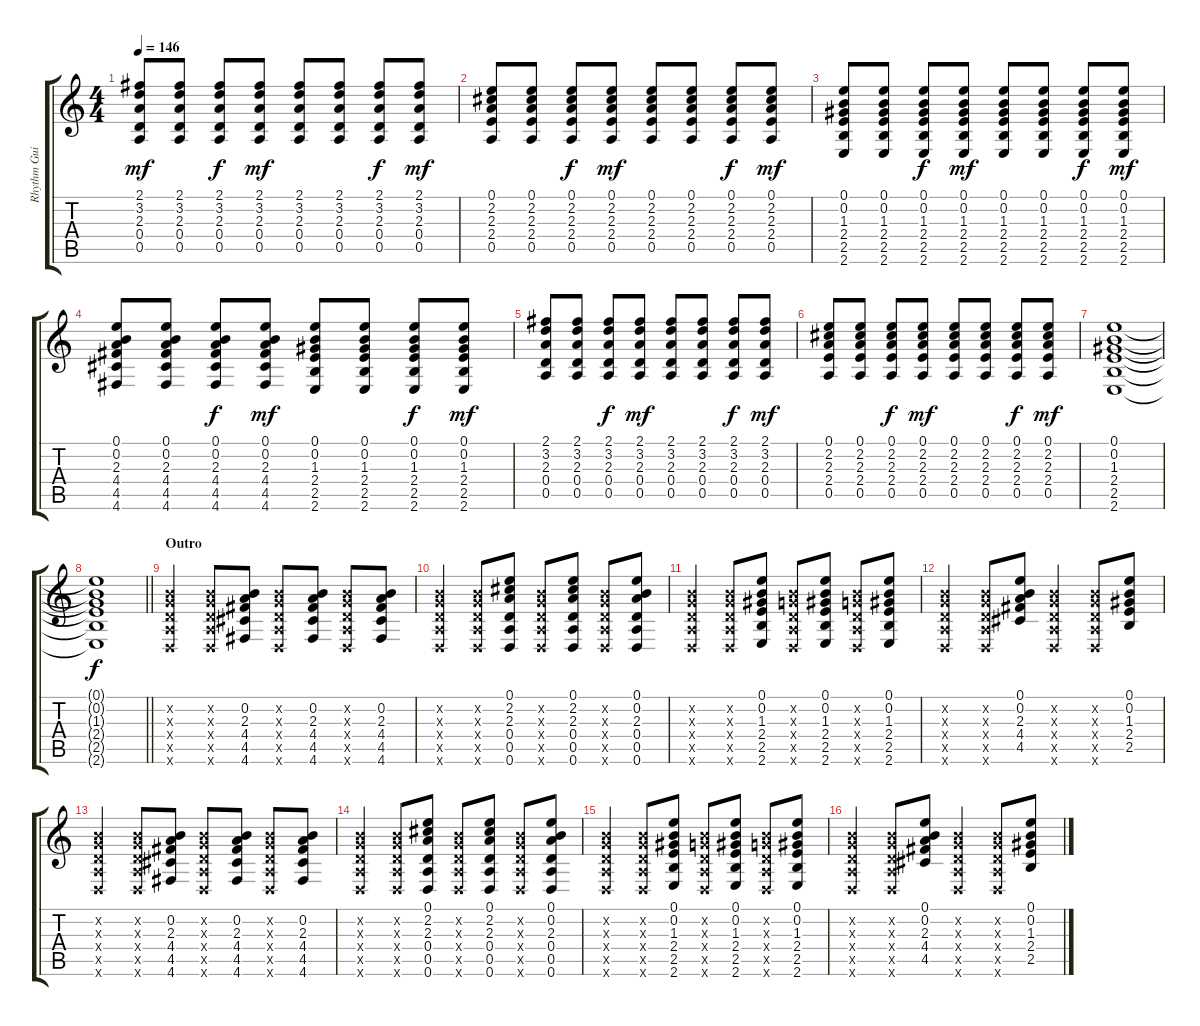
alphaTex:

\track ("Rhythm Guitar" "Rhythm Gui") {instrument acousticguitarsteel}
\staff {score tabs}
\tuning (E4 B3 G3 D3 A2 D2) {hide}
\ts (4 4)
\tempo 146
\clef g2
\ks c
(2.1 3.2 2.3 0.4 0.5).8{dy mf} (2.1 3.2 2.3 0.4 0.5).8 (2.1 3.2 2.3 0.4 0.5).8{dy f} (2.1 3.2 2.3 0.4 0.5).8{dy mf} (2.1 3.2 2.3 0.4 0.5).8 (2.1 3.2 2.3 0.4 0.5).8 (2.1 3.2 2.3 0.4 0.5).8{dy f} (2.1 3.2 2.3 0.4 0.5).8{dy mf} |
(0.1 2.2 2.3 2.4 0.5).8 (0.1 2.2 2.3 2.4 0.5).8 (0.1 2.2 2.3 2.4 0.5).8{dy f} (0.1 2.2 2.3 2.4 0.5).8{dy mf} (0.1 2.2 2.3 2.4 0.5).8 (0.1 2.2 2.3 2.4 0.5).8 (0.1 2.2 2.3 2.4 0.5).8{dy f} (0.1 2.2 2.3 2.4 0.5).8{dy mf} |
(0.1 0.2 1.3 2.4 2.5 2.6).8 (0.1 0.2 1.3 2.4 2.5 2.6).8 (0.1 0.2 1.3 2.4 2.5 2.6).8{dy f} (0.1 0.2 1.3 2.4 2.5 2.6).8{dy mf} (0.1 0.2 1.3 2.4 2.5 2.6).8 (0.1 0.2 1.3 2.4 2.5 2.6).8 (0.1 0.2 1.3 2.4 2.5 2.6).8{dy f} (0.1 0.2 1.3 2.4 2.5 2.6).8{dy mf} |
(0.1 0.2 2.3 4.4 4.5 4.6).8 (0.1 0.2 2.3 4.4 4.5 4.6).8 (0.1 0.2 2.3 4.4 4.5 4.6).8{dy f} (0.1 0.2 2.3 4.4 4.5 4.6).8{dy mf} (0.1 0.2 1.3 2.4 2.5 2.6).8 (0.1 0.2 1.3 2.4 2.5 2.6).8 (0.1 0.2 1.3 2.4 2.5 2.6).8{dy f} (0.1 0.2 1.3 2.4 2.5 2.6).8{dy mf} |
(2.1 3.2 2.3 0.4 0.5).8 (2.1 3.2 2.3 0.4 0.5).8 (2.1 3.2 2.3 0.4 0.5).8{dy f} (2.1 3.2 2.3 0.4 0.5).8{dy mf} (2.1 3.2 2.3 0.4 0.5).8 (2.1 3.2 2.3 0.4 0.5).8 (2.1 3.2 2.3 0.4 0.5).8{dy f} (2.1 3.2 2.3 0.4 0.5).8{dy mf} |
(0.1 2.2 2.3 2.4 0.5).8 (0.1 2.2 2.3 2.4 0.5).8 (0.1 2.2 2.3 2.4 0.5).8{dy f} (0.1 2.2 2.3 2.4 0.5).8{dy mf} (0.1 2.2 2.3 2.4 0.5).8 (0.1 2.2 2.3 2.4 0.5).8 (0.1 2.2 2.3 2.4 0.5).8{dy f} (0.1 2.2 2.3 2.4 0.5).8{dy mf} |
(0.1 0.2 1.3 2.4 2.5 2.6).1 |
\barLineRight lightlight
(0.1{t} 0.2{t} 1.3{t} 2.4{t} 2.5{t} 2.6{t}).1{dy f} |
\section ("" "Outro")
(0.2{x} 0.3{x} 0.4{x} 0.5{x} 0.6{x}).4 (0.2{x} 0.3{x} 0.4{x} 0.5{x} 0.6{x}).8 (0.2 2.3 4.4 4.5 4.6).8 (0.2{x} 0.3{x} 0.4{x} 0.5{x} 0.6{x}).8 (0.2 2.3 4.4 4.5 4.6).8 (0.2{x} 0.3{x} 0.4{x} 0.5{x} 0.6{x}).8 (0.2 2.3 4.4 4.5 4.6).8 |
(0.2{x} 0.3{x} 0.4{x} 0.5{x} 0.6{x}).4 (0.2{x} 0.3{x} 0.4{x} 0.5{x} 0.6{x}).8 (0.1 2.2 2.3 0.4 0.5 0.6).8 (0.2{x} 0.3{x} 0.4{x} 0.5{x} 0.6{x}).8 (0.1 2.2 2.3 0.4 0.5 0.6).8 (0.2{x} 0.3{x} 0.4{x} 0.5{x} 0.6{x}).8 (0.1 0.2 2.3 0.4 0.5 0.6).8 |
(0.2{x} 0.3{x} 0.4{x} 0.5{x} 0.6{x}).4 (0.2{x} 0.3{x} 0.4{x} 0.5{x} 0.6{x}).8 (0.1 0.2 1.3 2.4 2.5 2.6).8 (0.2{x} 0.3{x} 0.4{x} 0.5{x} 0.6{x}).8 (0.1 0.2 1.3 2.4 2.5 2.6).8 (0.2{x} 0.3{x} 0.4{x} 0.5{x} 0.6{x}).8 (0.1 0.2 1.3 2.4 2.5 2.6).8 |
(0.2{x} 0.3{x} 0.4{x} 0.5{x} 0.6{x}).4 (0.2{x} 0.3{x} 0.4{x} 0.5{x} 0.6{x}).8 (0.1 0.2 2.3 4.4 4.5).8 (0.2{x} 0.3{x} 0.4{x} 0.5{x} 0.6{x}).4 (0.2{x} 0.3{x} 0.4{x} 0.5{x} 0.6{x}).8 (0.1 0.2 1.3 2.4 2.5).8 |
(0.2{x} 0.3{x} 0.4{x} 0.5{x} 0.6{x}).4 (0.2{x} 0.3{x} 0.4{x} 0.5{x} 0.6{x}).8 (0.2 2.3 4.4 4.5 4.6).8 (0.2{x} 0.3{x} 0.4{x} 0.5{x} 0.6{x}).8 (0.2 2.3 4.4 4.5 4.6).8 (0.2{x} 0.3{x} 0.4{x} 0.5{x} 0.6{x}).8 (0.2 2.3 4.4 4.5 4.6).8 |
(0.2{x} 0.3{x} 0.4{x} 0.5{x} 0.6{x}).4 (0.2{x} 0.3{x} 0.4{x} 0.5{x} 0.6{x}).8 (0.1 2.2 2.3 0.4 0.5 0.6).8 (0.2{x} 0.3{x} 0.4{x} 0.5{x} 0.6{x}).8 (0.1 2.2 2.3 0.4 0.5 0.6).8 (0.2{x} 0.3{x} 0.4{x} 0.5{x} 0.6{x}).8 (0.1 0.2 2.3 0.4 0.5 0.6).8 |
(0.2{x} 0.3{x} 0.4{x} 0.5{x} 0.6{x}).4 (0.2{x} 0.3{x} 0.4{x} 0.5{x} 0.6{x}).8 (0.1 0.2 1.3 2.4 2.5 2.6).8 (0.2{x} 0.3{x} 0.4{x} 0.5{x} 0.6{x}).8 (0.1 0.2 1.3 2.4 2.5 2.6).8 (0.2{x} 0.3{x} 0.4{x} 0.5{x} 0.6{x}).8 (0.1 0.2 1.3 2.4 2.5 2.6).8 |
(0.2{x} 0.3{x} 0.4{x} 0.5{x} 0.6{x}).4 (0.2{x} 0.3{x} 0.4{x} 0.5{x} 0.6{x}).8 (0.1 0.2 2.3 4.4 4.5).8 (0.2{x} 0.3{x} 0.4{x} 0.5{x} 0.6{x}).4 (0.2{x} 0.3{x} 0.4{x} 0.5{x} 0.6{x}).8 (0.1 0.2 1.3 2.4 2.5).8
